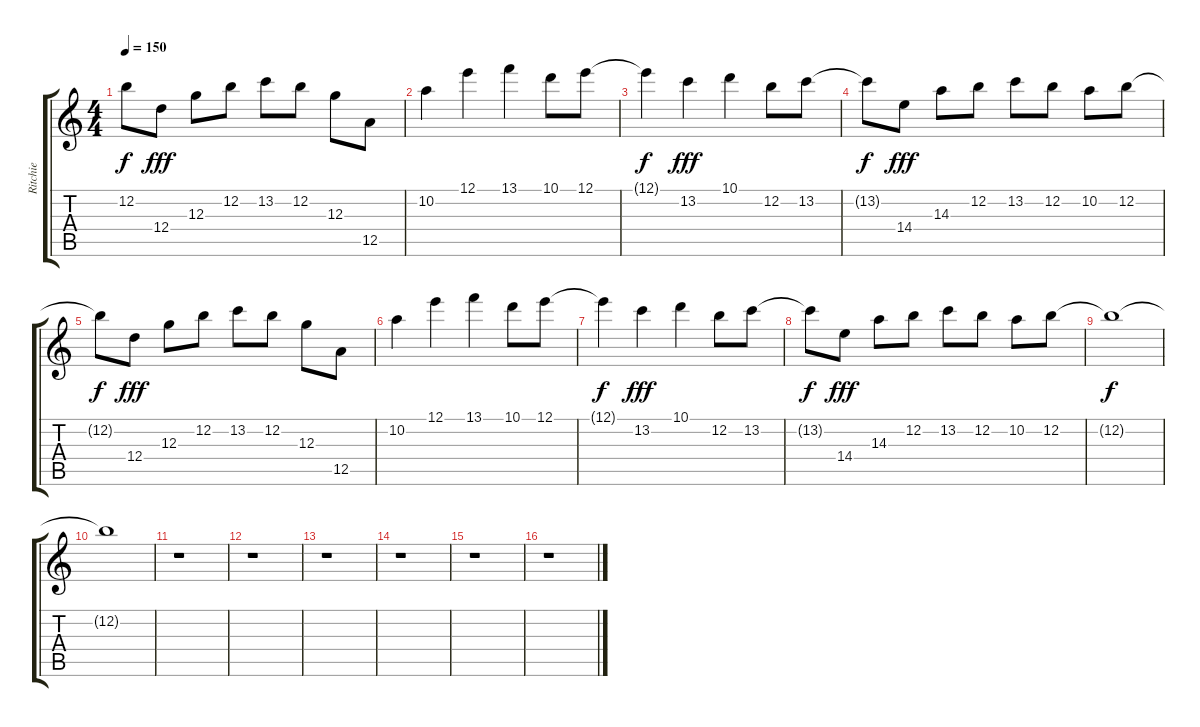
\track ("Ritchie" "Ritchie") {instrument distortionguitar}
\staff {score tabs}
\tuning (E4 B3 G3 D3 A2 E2) {hide}
\ts (4 4)
\tempo 150
\clef g2
\ks c
12.2{t}.8{dy f} 12.4.8{dy fff} 12.3.8 12.2.8 13.2.8 12.2.8 12.3.8 12.5.8 |
10.2.4 12.1.4 13.1.4 10.1.8 12.1.8 |
12.1{t}.4{dy f} 13.2.4{dy fff} 10.1.4 12.2.8 13.2.8 |
13.2{t}.8{dy f} 14.4.8{dy fff} 14.3.8 12.2.8 13.2.8 12.2.8 10.2.8 12.2.8 |
12.2{t}.8{dy f} 12.4.8{dy fff} 12.3.8 12.2.8 13.2.8 12.2.8 12.3.8 12.5.8 |
10.2.4 12.1.4 13.1.4 10.1.8 12.1.8 |
12.1{t}.4{dy f} 13.2.4{dy fff} 10.1.4 12.2.8 13.2.8 |
13.2{t}.8{dy f} 14.4.8{dy fff} 14.3.8 12.2.8 13.2.8 12.2.8 10.2.8 12.2.8 |
12.2{t}.1{dy f} |
12.2{t}.1 |
r.1 |
r.1 |
r.1 |
r.1 |
r.1 |
r.1
